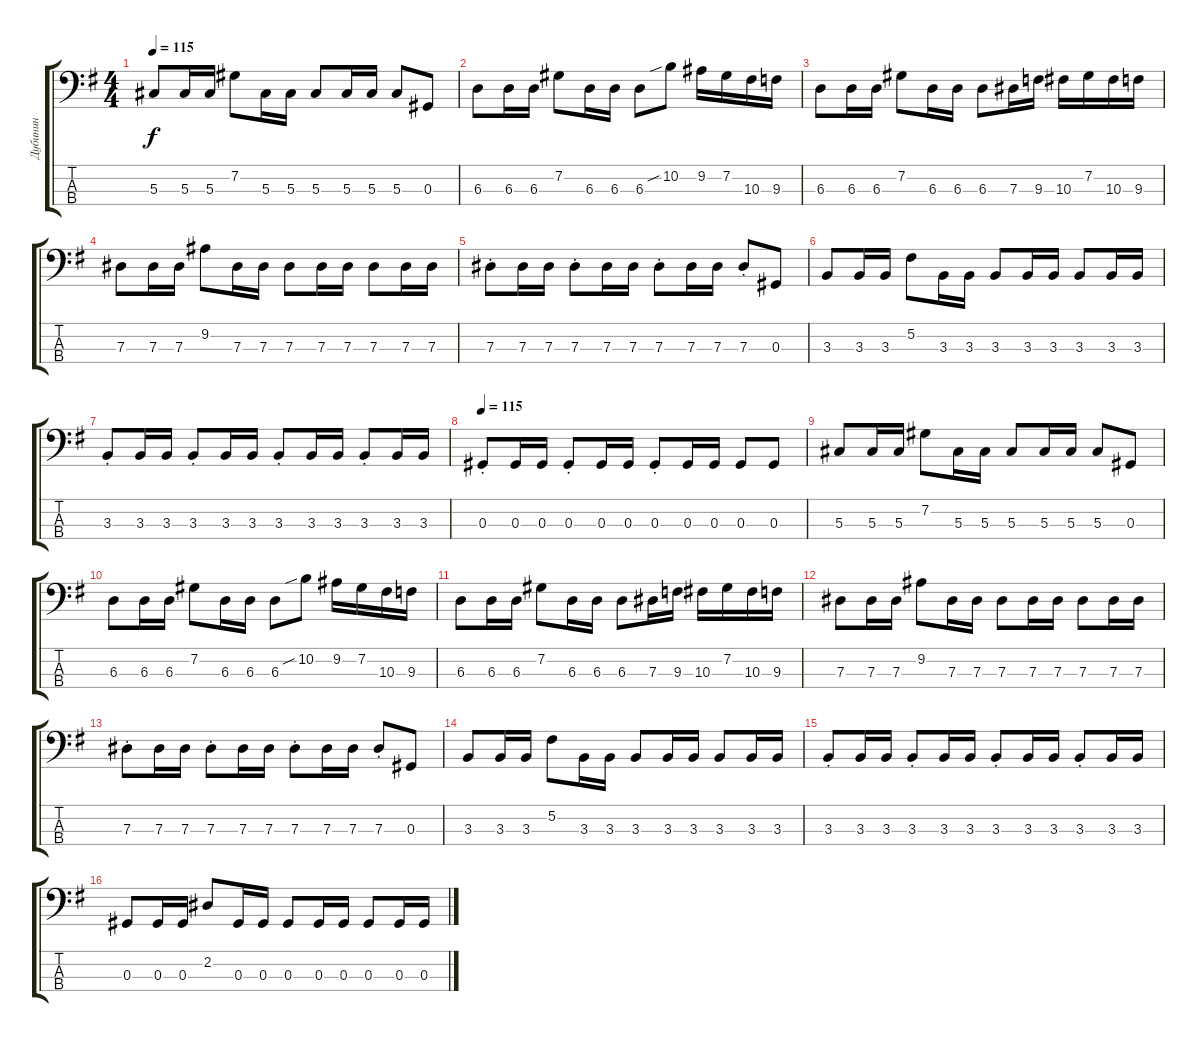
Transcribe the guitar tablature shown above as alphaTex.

\track ("Дубинин" "Дубинин") {instrument electricbassfinger}
\staff {score tabs}
\tuning (Gb2 Db2 Ab1 Eb1) {hide}
\ts (4 4)
\tempo 115
\clef f4
\ks g
5.3.8{dy f} 5.3.16 5.3.16 7.2.8 5.3.16 5.3.16 5.3.8 5.3.16 5.3.16 5.3.8 0.3.8 |
6.3.8 6.3.16 6.3.16 7.2.8 6.3.16 6.3.16 6.3.8 10.2{sib}.8 9.2.16 7.2.16 10.3.16 9.3.16 |
6.3.8 6.3.16 6.3.16 7.2.8 6.3.16 6.3.16 6.3.8 7.3.16 9.3.16 10.3.16 7.2.16 10.3.16 9.3.16 |
7.3.8 7.3.16 7.3.16 9.2.8 7.3.16 7.3.16 7.3.8 7.3.16 7.3.16 7.3.8 7.3.16 7.3.16 |
7.3{st}.8 7.3.16 7.3.16 7.3{st}.8 7.3.16 7.3.16 7.3{st}.8 7.3.16 7.3.16 7.3{st}.8 0.3.8 |
3.3.8 3.3.16 3.3.16 5.2.8 3.3.16 3.3.16 3.3.8 3.3.16 3.3.16 3.3.8 3.3.16 3.3.16 |
3.3{st}.8 3.3.16 3.3.16 3.3{st}.8 3.3.16 3.3.16 3.3{st}.8 3.3.16 3.3.16 3.3{st}.8 3.3.16 3.3.16 |
\tempo 115
0.3{st}.8 0.3.16 0.3.16 0.3{st}.8 0.3.16 0.3.16 0.3{st}.8 0.3.16 0.3.16 0.3.8 0.3.8 |
5.3.8 5.3.16 5.3.16 7.2.8 5.3.16 5.3.16 5.3.8 5.3.16 5.3.16 5.3.8 0.3.8 |
6.3.8 6.3.16 6.3.16 7.2.8 6.3.16 6.3.16 6.3.8 10.2{sib}.8 9.2.16 7.2.16 10.3.16 9.3.16 |
6.3.8 6.3.16 6.3.16 7.2.8 6.3.16 6.3.16 6.3.8 7.3.16 9.3.16 10.3.16 7.2.16 10.3.16 9.3.16 |
7.3.8 7.3.16 7.3.16 9.2.8 7.3.16 7.3.16 7.3.8 7.3.16 7.3.16 7.3.8 7.3.16 7.3.16 |
7.3{st}.8 7.3.16 7.3.16 7.3{st}.8 7.3.16 7.3.16 7.3{st}.8 7.3.16 7.3.16 7.3{st}.8 0.3.8 |
3.3.8 3.3.16 3.3.16 5.2.8 3.3.16 3.3.16 3.3.8 3.3.16 3.3.16 3.3.8 3.3.16 3.3.16 |
3.3{st}.8 3.3.16 3.3.16 3.3{st}.8 3.3.16 3.3.16 3.3{st}.8 3.3.16 3.3.16 3.3{st}.8 3.3.16 3.3.16 |
0.3.8 0.3.16 0.3.16 2.2.8 0.3.16 0.3.16 0.3.8 0.3.16 0.3.16 0.3.8 0.3.16 0.3.16
